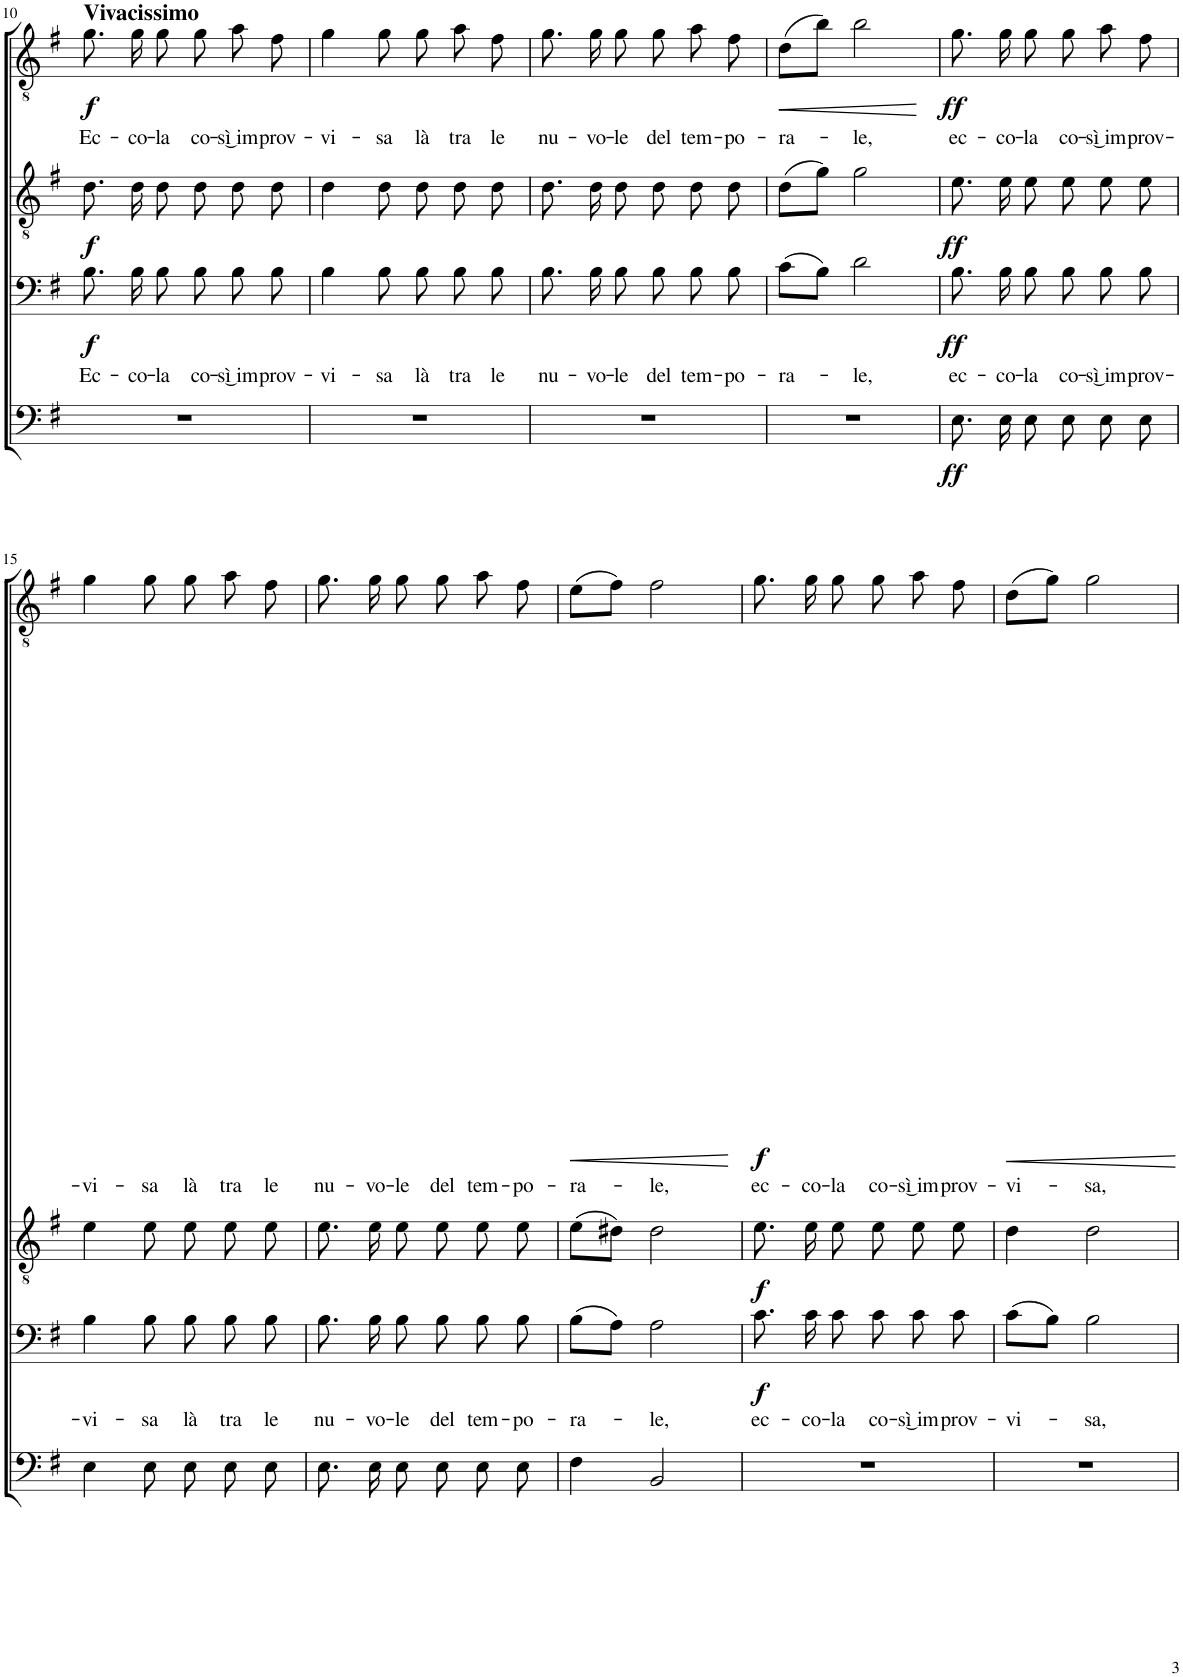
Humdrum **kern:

**kern	**dynam	**kern	**text	**dynam	**kern	**dynam	**kern	**text	**dynam
*part4	*part4	*part3	*part3	*part3	*part2	*part2	*part1	*part1	*part1
*staff4	*staff4	*staff3	*staff3	*staff3	*staff2	*staff2	*staff1	*staff1	*staff1
*I"Bas	*	*I"Bar	*	*	*I"T2	*	*I"T1	*	*
!!LO:PB:g=z
*clefF4	*	*clefF4	*	*	*clefGv2	*	*clefGv2	*	*
*k[f#]	*	*k[f#]	*	*	*k[f#]	*	*k[f#]	*	*
*M3/4	*	*M3/4	*	*	*M3/4	*	*M3/4	*	*
=10	=10	=10	=10	=10	=10	=10	=10	=10	=10
!	!	!	!	!	!	!	!LO:TX:a:B:t=Vivacissimo	!	!
!	!	!	!LO:LY:b	!LO:DY:b	!	!LO:DY:b	!	!LO:LY:b	!LO:DY:b
2.r	.	8.B\	Ec-	f	8.d\	f	8.g\	Ec-	f
!	!	!	!LO:LY:b	!	!	!	!	!LO:LY:b	!
.	.	16B\	-co-	.	16d\	.	16g\	-co-	.
!	!	!	!LO:LY:b	!	!	!	!	!LO:LY:b	!
.	.	8B\	-la	.	8d\	.	8g\	-la	.
!	!	!	!LO:LY:b	!	!	!	!	!LO:LY:b	!
.	.	8B\	co-	.	8d\	.	8g\	co-	.
!	!	!	!LO:LY:b	!	!	!	!	!LO:LY:b	!
.	.	8B\	-sì͜ im-	.	8d\	.	8a\	-sì͜ im-	.
!	!	!	!LO:LY:b	!	!	!	!	!LO:LY:b	!
.	.	8B\	-prov-	.	8d\	.	8f#\	-prov-	.
=11	=11	=11	=11	=11	=11	=11	=11	=11	=11
!	!	!	!LO:LY:b	!	!	!	!	!LO:LY:b	!
2.r	.	4B\	-vi-	.	4d\	.	4g\	-vi-	.
!	!	!	!LO:LY:b	!	!	!	!	!LO:LY:b	!
.	.	8B\	-sa	.	8d\	.	8g\	-sa	.
!	!	!	!LO:LY:b	!	!	!	!	!LO:LY:b	!
.	.	8B\	là	.	8d\	.	8g\	là	.
!	!	!	!LO:LY:b	!	!	!	!	!LO:LY:b	!
.	.	8B\	tra	.	8d\	.	8a\	tra	.
!	!	!	!LO:LY:b	!	!	!	!	!LO:LY:b	!
.	.	8B\	le	.	8d\	.	8f#\	le	.
=12	=12	=12	=12	=12	=12	=12	=12	=12	=12
!	!	!	!LO:LY:b	!	!	!	!	!LO:LY:b	!
2.r	.	8.B\	nu-	.	8.d\	.	8.g\	nu-	.
!	!	!	!LO:LY:b	!	!	!	!	!LO:LY:b	!
.	.	16B\	-vo-	.	16d\	.	16g\	-vo-	.
!	!	!	!LO:LY:b	!	!	!	!	!LO:LY:b	!
.	.	8B\	-le	.	8d\	.	8g\	-le	.
!	!	!	!LO:LY:b	!	!	!	!	!LO:LY:b	!
.	.	8B\	del	.	8d\	.	8g\	del	.
!	!	!	!LO:LY:b	!	!	!	!	!LO:LY:b	!
.	.	8B\	tem-	.	8d\	.	8a\	tem-	.
!	!	!	!LO:LY:b	!	!	!	!	!LO:LY:b	!
.	.	8B\	-po-	.	8d\	.	8f#\	-po-	.
=13	=13	=13	=13	=13	=13	=13	=13	=13	=13
!	!	!	!LO:LY:b	!	!	!	!	!LO:LY:b	!LO:HP:b
2.r	.	(8c\L	-ra-	.	(8d\L	.	(8d\L	-ra-	<
.	.	8B\J)	.	.	8g\J)	.	8b\J)	.	.
!	!	!	!LO:LY:b	!	!	!	!	!LO:LY:b	!
.	.	2d\	-le,	.	2g\	.	2b\	-le,	.
.	.	.	.	.	.	.	.	.	[
=14	=14	=14	=14	=14	=14	=14	=14	=14	=14
!	!LO:DY:b	!	!LO:LY:b	!LO:DY:b	!	!LO:DY:b	!	!LO:LY:b	!LO:DY:b
8.E\L	ff	8.B\	ec-	ff	8.e\	ff	8.g\	ec-	ff
!	!	!	!LO:LY:b	!	!	!	!	!LO:LY:b	!
16E\Jk	.	16B\	-co-	.	16e\	.	16g\	-co-	.
!	!	!	!LO:LY:b	!	!	!	!	!LO:LY:b	!
8E\L	.	8B\	-la	.	8e\	.	8g\	-la	.
!	!	!	!LO:LY:b	!	!	!	!	!LO:LY:b	!
8E\J	.	8B\	co-	.	8e\	.	8g\	co-	.
!	!	!	!LO:LY:b	!	!	!	!	!LO:LY:b	!
8E\L	.	8B\	-sì͜ im-	.	8e\	.	8a\	-sì͜ im-	.
!	!	!	!LO:LY:b	!	!	!	!	!LO:LY:b	!
8E\J	.	8B\	-prov-	.	8e\	.	8f#\	-prov-	.
!!LO:LB:g=z
=15	=15	=15	=15	=15	=15	=15	=15	=15	=15
!	!	!	!LO:LY:b	!	!	!	!	!LO:LY:b	!
4E\	.	4B\	-vi-	.	4e\	.	4g\	-vi-	.
!	!	!	!LO:LY:b	!	!	!	!	!LO:LY:b	!
8E\L	.	8B\	-sa	.	8e\	.	8g\	-sa	.
!	!	!	!LO:LY:b	!	!	!	!	!LO:LY:b	!
8E\J	.	8B\	là	.	8e\	.	8g\	là	.
!	!	!	!LO:LY:b	!	!	!	!	!LO:LY:b	!
8E\L	.	8B\	tra	.	8e\	.	8a\	tra	.
!	!	!	!LO:LY:b	!	!	!	!	!LO:LY:b	!
8E\J	.	8B\	le	.	8e\	.	8f#\	le	.
=16	=16	=16	=16	=16	=16	=16	=16	=16	=16
!	!	!	!LO:LY:b	!	!	!	!	!LO:LY:b	!
8.E\L	.	8.B\	nu-	.	8.e\	.	8.g\	nu-	.
!	!	!	!LO:LY:b	!	!	!	!	!LO:LY:b	!
16E\Jk	.	16B\	-vo-	.	16e\	.	16g\	-vo-	.
!	!	!	!LO:LY:b	!	!	!	!	!LO:LY:b	!
8E\L	.	8B\	-le	.	8e\	.	8g\	-le	.
!	!	!	!LO:LY:b	!	!	!	!	!LO:LY:b	!
8E\J	.	8B\	del	.	8e\	.	8g\	del	.
!	!	!	!LO:LY:b	!	!	!	!	!LO:LY:b	!
8E\L	.	8B\	tem-	.	8e\	.	8a\	tem-	.
!	!	!	!LO:LY:b	!	!	!	!	!LO:LY:b	!
8E\J	.	8B\	-po-	.	8e\	.	8f#\	-po-	.
=17	=17	=17	=17	=17	=17	=17	=17	=17	=17
!	!	!	!LO:LY:b	!	!	!	!	!LO:LY:b	!LO:HP:b
4F#\	.	(8B\L	-ra-	.	(8e\L	.	(8e\L	-ra-	<
.	.	8A\J)	.	.	8d#X\J)	.	8f#\J)	.	.
!	!	!	!LO:LY:b	!	!	!	!	!LO:LY:b	!
2BB/	.	2A\	-le,	.	2d#\	.	2f#\	-le,	.
.	.	.	.	.	.	.	.	.	[
=18	=18	=18	=18	=18	=18	=18	=18	=18	=18
!	!	!	!LO:LY:b	!LO:DY:b	!	!LO:DY:b	!	!LO:LY:b	!LO:DY:b
2.r	.	8.c\	ec-	f	8.e\	f	8.g\	ec-	f
!	!	!	!LO:LY:b	!	!	!	!	!LO:LY:b	!
.	.	16c\	-co-	.	16e\	.	16g\	-co-	.
!	!	!	!LO:LY:b	!	!	!	!	!LO:LY:b	!
.	.	8c\	-la	.	8e\	.	8g\	-la	.
!	!	!	!LO:LY:b	!	!	!	!	!LO:LY:b	!
.	.	8c\	co-	.	8e\	.	8g\	co-	.
!	!	!	!LO:LY:b	!	!	!	!	!LO:LY:b	!
.	.	8c\	-sì͜ im-	.	8e\	.	8a\	-sì͜ im-	.
!	!	!	!LO:LY:b	!	!	!	!	!LO:LY:b	!
.	.	8c\	-prov-	.	8e\	.	8f#\	-prov-	.
=19	=19	=19	=19	=19	=19	=19	=19	=19	=19
!	!	!	!LO:LY:b	!	!	!	!	!LO:LY:b	!LO:HP:b
2.r	.	(8c\L	-vi-	.	4d\	.	(8d\L	-vi-	<
.	.	8B\J)	.	.	.	.	8g\J)	.	.
!	!	!	!LO:LY:b	!	!	!	!	!LO:LY:b	!
.	.	2B\	-sa,	.	2d\	.	2g\	-sa,	.
.	.	.	.	.	.	.	.	.	[
=	=	=	=	=	=	=	=	=	=
*-	*-	*-	*-	*-	*-	*-	*-	*-	*-
